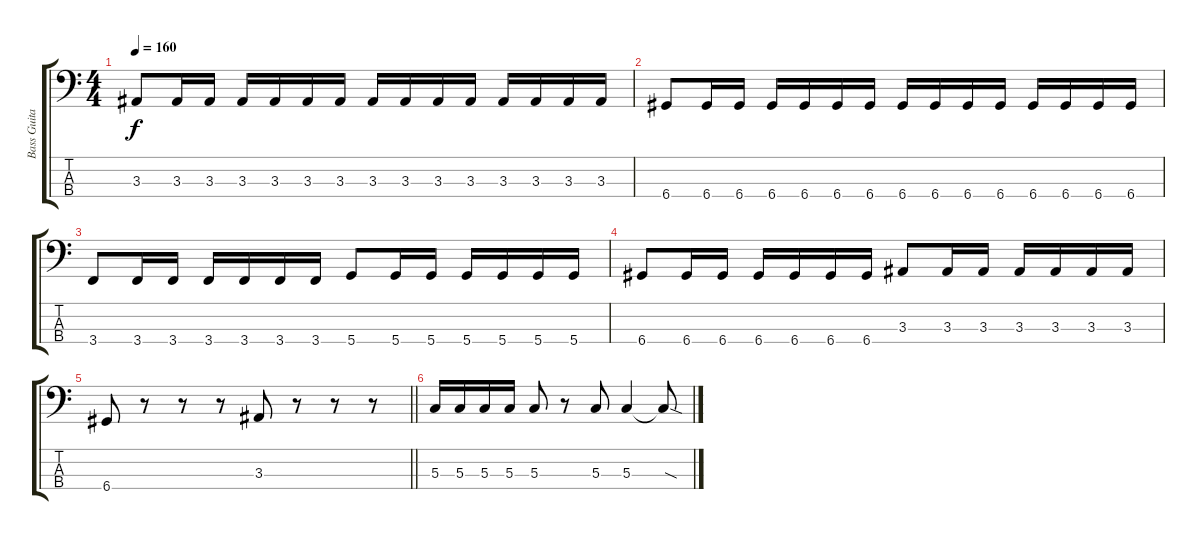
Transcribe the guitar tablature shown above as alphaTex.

\track ("Bass Guitar - Frédéric Leclercq" "Bass Guita") {instrument electricbasspick}
\staff {score tabs}
\tuning (F2 C2 G1 D1) {hide}
\ts (4 4)
\tempo 160
\clef f4
\ks c
3.3.8{dy f} 3.3.16 3.3.16 3.3.16 3.3.16 3.3.16 3.3.16 3.3.16 3.3.16 3.3.16 3.3.16 3.3.16 3.3.16 3.3.16 3.3.16 |
6.4.8 6.4.16 6.4.16 6.4.16 6.4.16 6.4.16 6.4.16 6.4.16 6.4.16 6.4.16 6.4.16 6.4.16 6.4.16 6.4.16 6.4.16 |
3.4.8 3.4.16 3.4.16 3.4.16 3.4.16 3.4.16 3.4.16 5.4.8 5.4.16 5.4.16 5.4.16 5.4.16 5.4.16 5.4.16 |
6.4.8 6.4.16 6.4.16 6.4.16 6.4.16 6.4.16 6.4.16 3.3.8 3.3.16 3.3.16 3.3.16 3.3.16 3.3.16 3.3.16 |
\barLineRight lightlight
6.4.8 r.8 r.8 r.8 3.3.8 r.8 r.8 r.8 |
5.3.16 5.3.16 5.3.16 5.3.16 5.3.8 r.8 5.3.8 5.3.4 5.3{sod t}.8
